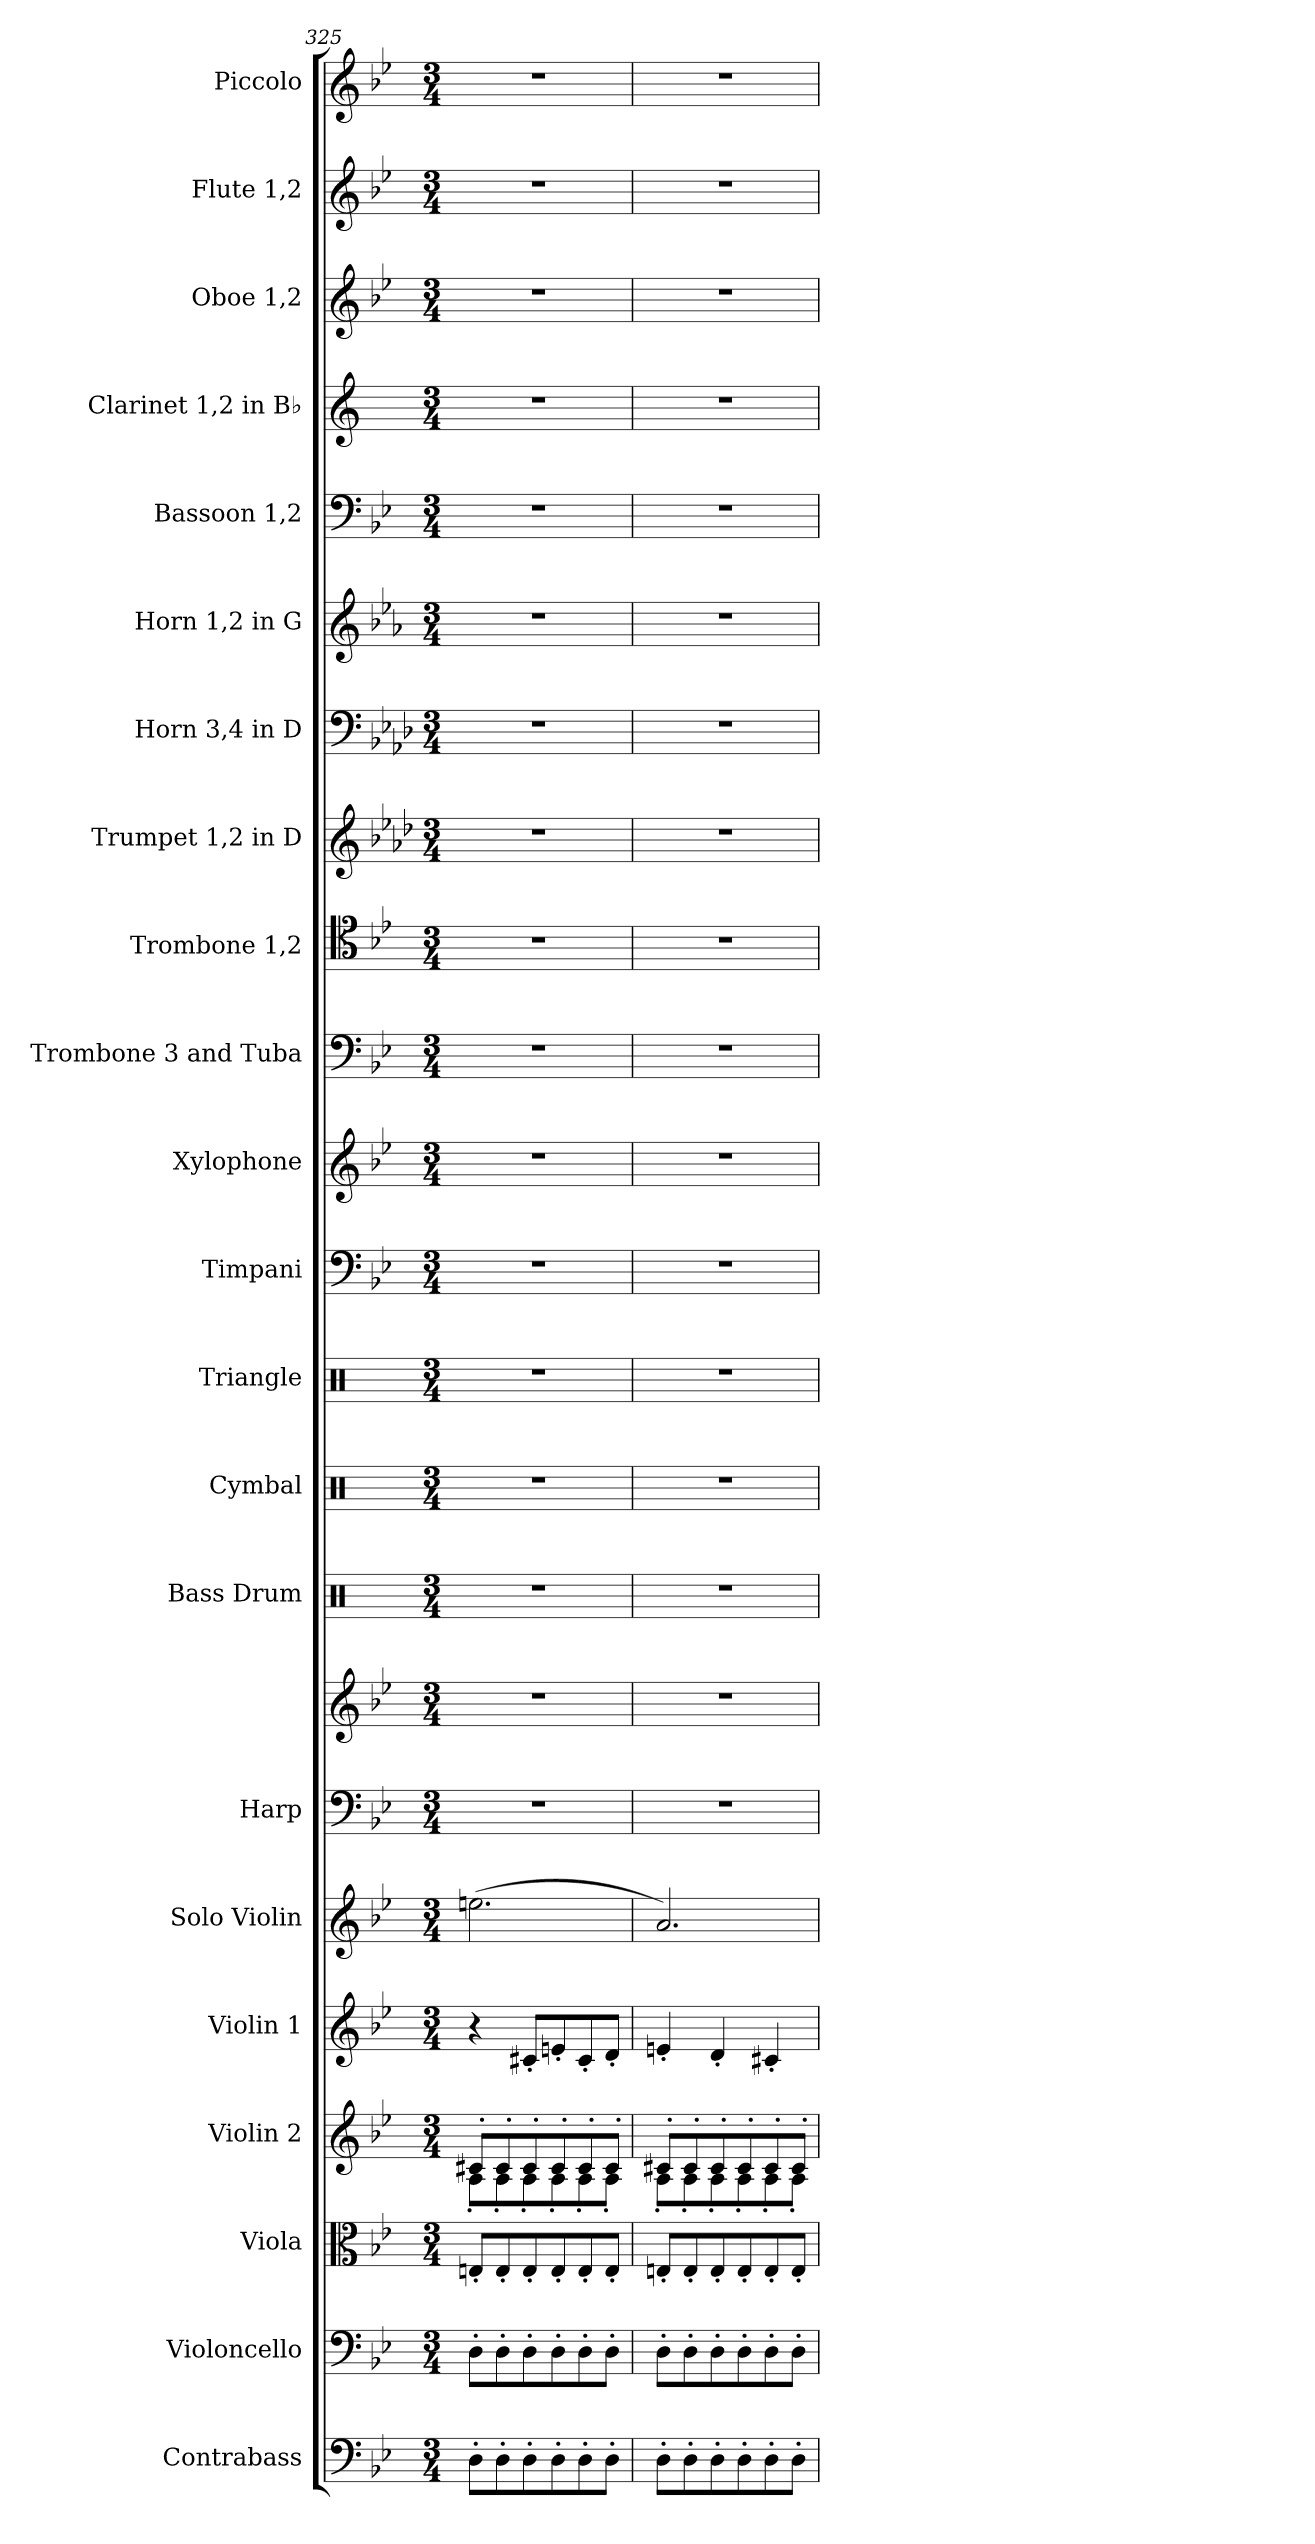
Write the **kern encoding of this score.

**kern	**kern	**kern	**kern	**kern	**kern	**kern	**kern	**kern	**kern	**kern	**kern	**kern	**kern	**kern	**kern	**kern	**kern	**kern	**kern	**kern	**kern	**kern
*part22	*part21	*part20	*part19	*part18	*part17	*part16	*part16	*part15	*part14	*part13	*part12	*part11	*part10	*part9	*part8	*part7	*part6	*part5	*part4	*part3	*part2	*part1
*staff23	*staff22	*staff21	*staff20	*staff19	*staff18	*staff17	*staff16	*staff15	*staff14	*staff13	*staff12	*staff11	*staff10	*staff9	*staff8	*staff7	*staff6	*staff5	*staff4	*staff3	*staff2	*staff1
*I"Contrabass	*I"Violoncello	*I"Viola	*I"Violin 2	*I"Violin 1	*I"Solo Violin	*I"Harp	*	*I"Bass Drum	*I"Cymbal	*I"Triangle	*I"Timpani	*I"Xylophone	*I"Trombone 3 and Tuba	*I"Trombone 1,2	*I"Trumpet 1,2 in D	*I"Horn 3,4 in D	*I"Horn 1,2 in G	*I"Bassoon 1,2	*I"Clarinet 1,2 in B♭	*I"Oboe 1,2	*I"Flute 1,2	*I"Piccolo
*I'Cb.	*I'Vc.	*I'Vla.	*I'Vln. 2	*I'Vln. 1	*I'Solo Vln.	*I'Hrp.	*	*I'B.D	*I'Cym.	*I'Trgl.	*I'Timp.	*I'Xyl.	*I'Tbn. 3 and Tba.	*I'Tbn. 1,2	*I'Tpt. 1,2 in D	*I'Hn. 3,4 in D	*I'Hn. 1,2 in G	*I'Bsn. 1,2	*I'Cl. 1,2 in B♭	*I'Ob. 1,2	*I'Fl. 1,2	*I'Picc.
*clefF4	*clefF4	*clefC3	*clefG2	*clefG2	*clefG2	*clefF4	*clefG2	*clefX	*clefX	*clefX	*clefF4	*clefG2	*clefF4	*clefC4	*clefG2	*clefF4	*clefG2	*clefF4	*clefG2	*clefG2	*clefG2	*clefG2
*ITrd7c12	*	*	*	*	*	*	*	*	*	*	*	*ITrd-7c-12	*	*	*ITrd-1c-2	*ITrd6c10	*ITrd3c5	*	*ITrd1c2	*	*	*ITrd-7c-12
*k[b-e-]	*k[b-e-]	*k[b-e-]	*k[b-e-]	*k[b-e-]	*k[b-e-]	*k[b-e-]	*k[b-e-]	*k[]	*k[]	*k[]	*k[b-e-]	*k[b-e-]	*k[b-e-]	*k[b-e-]	*k[b-e-]	*k[b-e-]	*k[b-e-]	*k[b-e-]	*k[b-e-]	*k[b-e-]	*k[b-e-]	*k[b-e-]
*M3/4	*M3/4	*M3/4	*M3/4	*M3/4	*M3/4	*M3/4	*M3/4	*M3/4	*M3/4	*M3/4	*M3/4	*M3/4	*M3/4	*M3/4	*M3/4	*M3/4	*M3/4	*M3/4	*M3/4	*M3/4	*M3/4	*M3/4
=325	=325	=325	=325	=325	=325	=325	=325	=325	=325	=325	=325	=325	=325	=325	=325	=325	=325	=325	=325	=325	=325	=325
*	*	*	*^	*	*	*	*	*	*	*	*	*	*	*	*	*	*	*	*	*	*	*
8DD'\L	8D'\L	8En'/L	8c#X'/L	8A'\L	4r	(>2.een\	2.r	2.r	2.r	2.r	2.r	2.r	2.r	2.r	2.r	2.r	2.r	2.r	2.r	2.r	2.r	2.r	2.r
8DD'\	8D'\	8E'/	8c#'/	8A'\	.	.	.	.	.	.	.	.	.	.	.	.	.	.	.	.	.	.	.
8DD'\	8D'\	8E'/	8c#'/	8A'\	8c#X'/L	.	.	.	.	.	.	.	.	.	.	.	.	.	.	.	.	.	.
8DD'\	8D'\	8E'/	8c#'/	8A'\	8en'/	.	.	.	.	.	.	.	.	.	.	.	.	.	.	.	.	.	.
8DD'\	8D'\	8E'/	8c#'/	8A'\	8c#'/	.	.	.	.	.	.	.	.	.	.	.	.	.	.	.	.	.	.
8DD'\J	8D'\J	8E'/J	8c#'/J	8A'\J	8d'/J	.	.	.	.	.	.	.	.	.	.	.	.	.	.	.	.	.	.
=326	=326	=326	=326	=326	=326	=326	=326	=326	=326	=326	=326	=326	=326	=326	=326	=326	=326	=326	=326	=326	=326	=326	=326
8DD'\L	8D'\L	8En'/L	8c#X'/L	8A'\L	4en'/	2.a/)	2.r	2.r	2.r	2.r	2.r	2.r	2.r	2.r	2.r	2.r	2.r	2.r	2.r	2.r	2.r	2.r	2.r
8DD'\	8D'\	8E'/	8c#'/	8A'\	.	.	.	.	.	.	.	.	.	.	.	.	.	.	.	.	.	.	.
8DD'\	8D'\	8E'/	8c#'/	8A'\	4d'/	.	.	.	.	.	.	.	.	.	.	.	.	.	.	.	.	.	.
8DD'\	8D'\	8E'/	8c#'/	8A'\	.	.	.	.	.	.	.	.	.	.	.	.	.	.	.	.	.	.	.
8DD'\	8D'\	8E'/	8c#'/	8A'\	4c#X'/	.	.	.	.	.	.	.	.	.	.	.	.	.	.	.	.	.	.
8DD'\J	8D'\J	8E'/J	8c#'/J	8A'\J	.	.	.	.	.	.	.	.	.	.	.	.	.	.	.	.	.	.	.
*	*	*	*v	*v	*	*	*	*	*	*	*	*	*	*	*	*	*	*	*	*	*	*	*
=	=	=	=	=	=	=	=	=	=	=	=	=	=	=	=	=	=	=	=	=	=	=
*-	*-	*-	*-	*-	*-	*-	*-	*-	*-	*-	*-	*-	*-	*-	*-	*-	*-	*-	*-	*-	*-	*-
